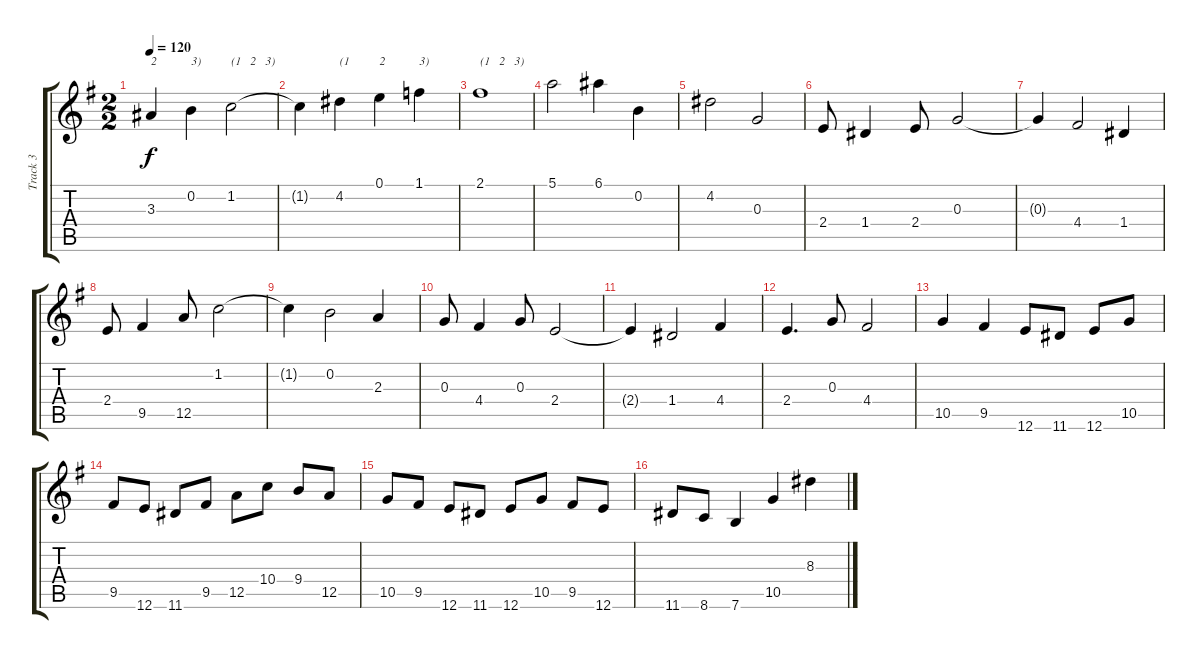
\track ("Track 3" "Track 3") {instrument acousticguitarnylon}
\staff {score tabs}
\tuning (E4 B3 G3 D3 A2 E2) {hide}
\ts (2 2)
\tempo 120
\clef g2
\ks eminor
3.3.4{txt "2" dy f} 0.2.4{txt "3)"} 1.2.2{txt "(1   2   3)"} |
1.2{t}.4 4.2.4{txt "(1"} 0.1.4{txt "2"} 1.1.4{txt "3)"} |
2.1.1{txt "(1   2   3)"} |
5.1.2 6.1.4 0.2.4 |
4.2.2 0.3.2 |
2.4.8 1.4.4 2.4.8 0.3.2 |
0.3{t}.4 4.4.2 1.4.4 |
2.4.8 9.5.4 12.5.8 1.2.2 |
1.2{t}.4 0.2.2 2.3.4 |
0.3.8 4.4.4 0.3.8 2.4.2 |
2.4{t}.4 1.4.2 4.4.4 |
2.4.4{d} 0.3.8 4.4.2 |
10.5.4 9.5.4 12.6.8 11.6.8 12.6.8 10.5.8 |
9.5.8 12.6.8 11.6.8 9.5.8 12.5.8 10.4.8 9.4.8 12.5.8 |
10.5.8 9.5.8 12.6.8 11.6.8 12.6.8 10.5.8 9.5.8 12.6.8 |
11.6.8 8.6.8 7.6.4 10.5.4 8.3.4
